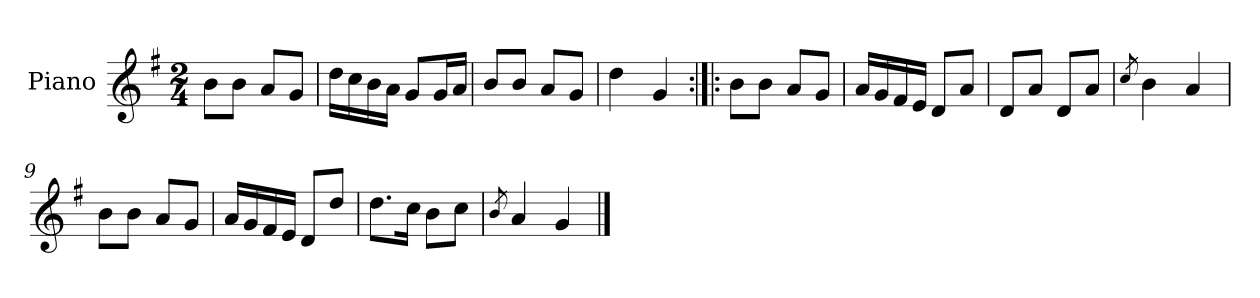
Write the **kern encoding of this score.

**kern
*part1
*staff1
*I"Piano
*I'Pno.
*clefG2
*k[f#]
*M2/4
=1
8b\L
8b\J
8a/L
8g/J
=2
16dd\LL
16cc\
16b\
16a\JJ
8g/L
16g/L
16a/JJ
=3
8b/L
8b/J
8a/L
8g/J
=4
4dd\
4g/
=5:|!|:
8b\L
8b\J
8a/L
8g/J
=6
16a/LL
16g/
16f#/
16e/JJ
8d/L
8a/J
=7
8d/L
8a/J
8d/L
8a/J
=8
8qcc/
4b\
4a/
!!LO:LB:g=z
=9
8b\L
8b\J
8a/L
8g/J
=10
16a/LL
16g/
16f#/
16e/JJ
8d/L
8dd/J
=11
8.dd\L
16cc\Jk
8b\L
8cc\J
=12
8qb/
4a/
4g/
==
*-
